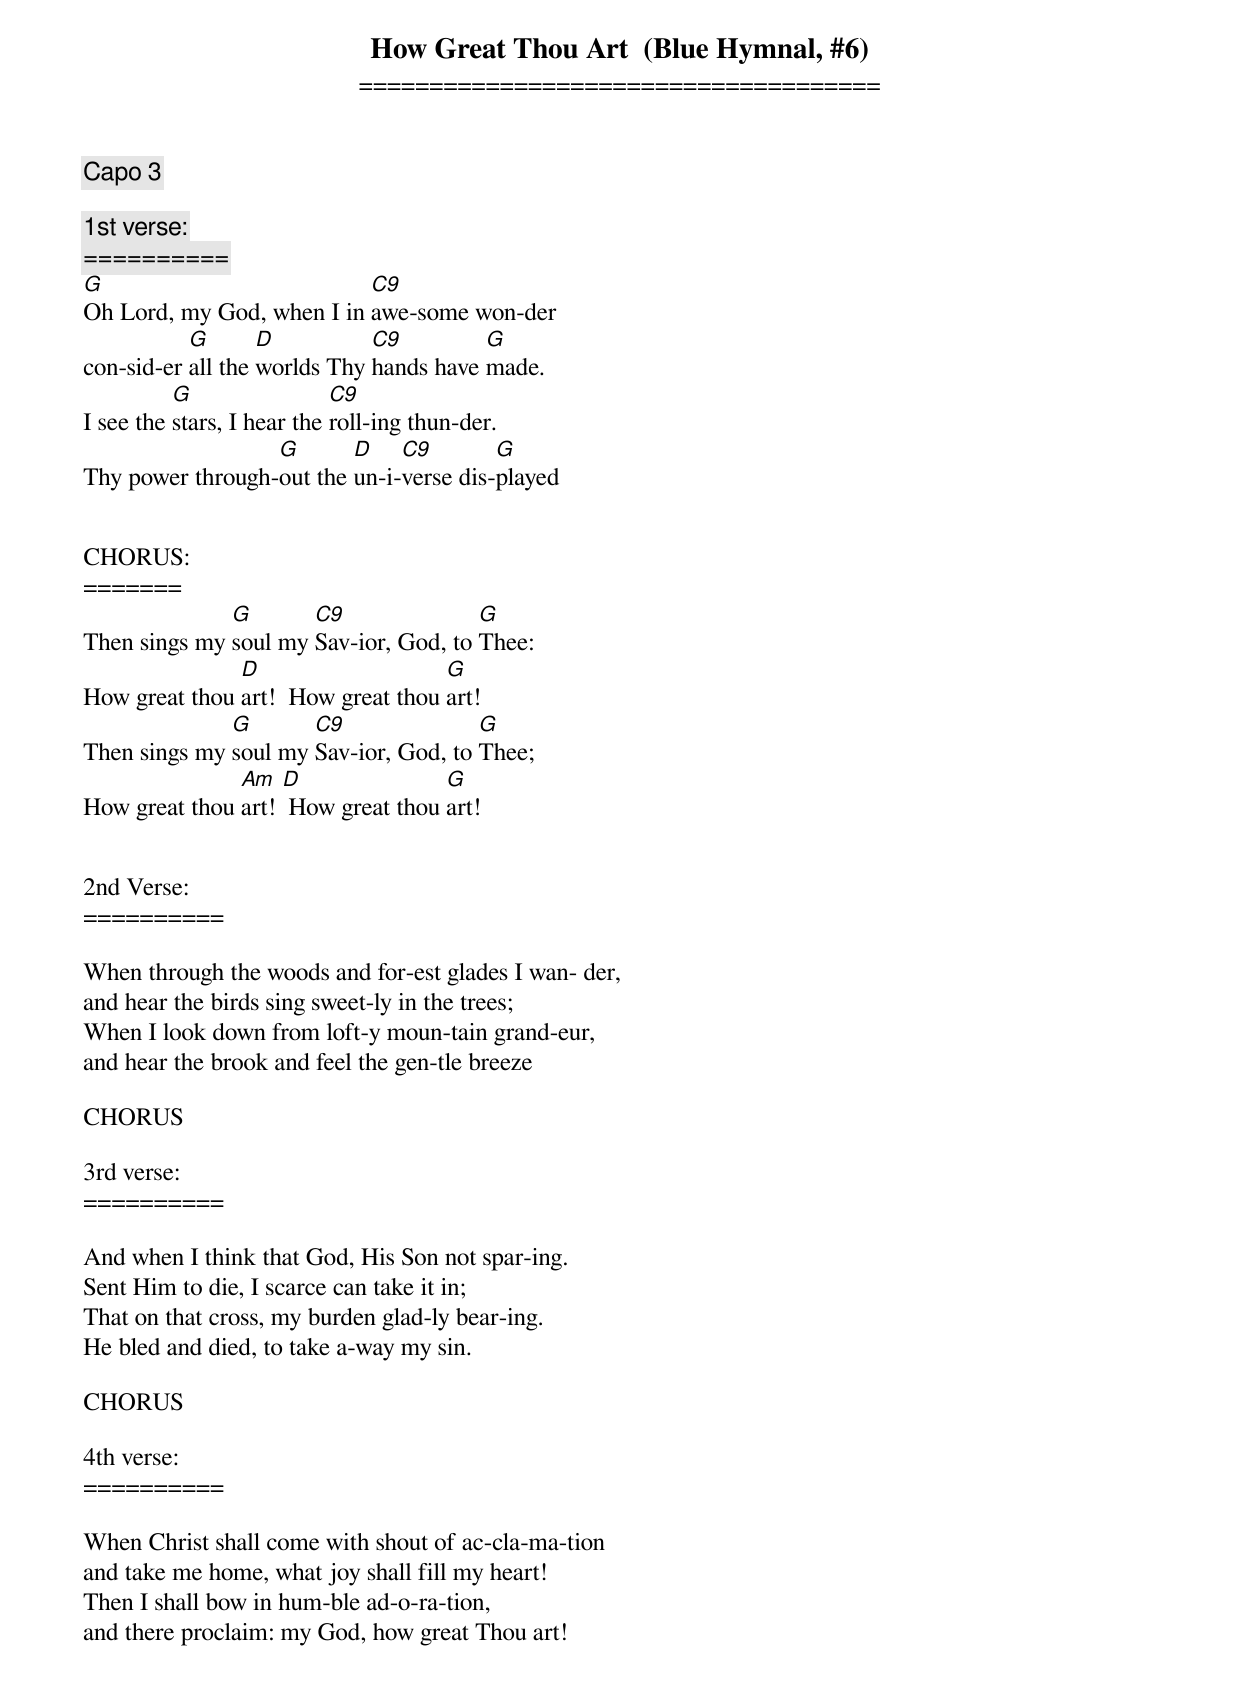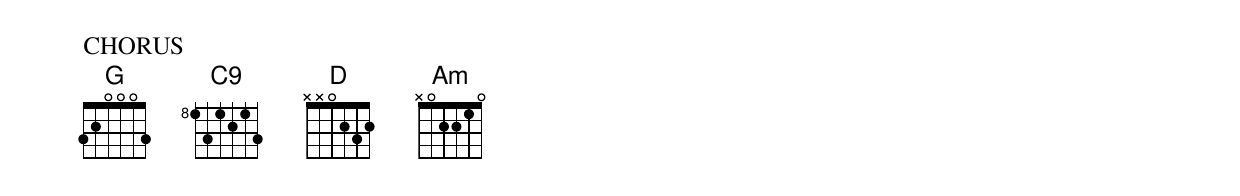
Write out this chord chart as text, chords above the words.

How Great Thou Art  (Blue Hymnal, #6)
=====================================

Capo 3

1st verse:
==========
G                          C9
Oh Lord, my God, when I in awe-some won-der
           G       D          C9         G
con-sid-er all the worlds Thy hands have made.
          G                 C9
I see the stars, I hear the roll-ing thun-der.
                  G       D    C9        G
Thy power through-out the un-i-verse dis-played


CHORUS:
=======
              G       C9               G
Then sings my soul my Sav-ior, God, to Thee:
               D                    G
How great thou art!  How great thou art!
              G       C9               G
Then sings my soul my Sav-ior, God, to Thee;
               Am   D               G
How great thou art!  How great thou art!


2nd Verse:
==========

When through the woods and for-est glades I wan- der,
and hear the birds sing sweet-ly in the trees;
When I look down from loft-y moun-tain grand-eur,
and hear the brook and feel the gen-tle breeze

CHORUS

3rd verse:
==========

And when I think that God, His Son not spar-ing.
Sent Him to die, I scarce can take it in;
That on that cross, my burden glad-ly bear-ing.
He bled and died, to take a-way my sin.

CHORUS

4th verse:
==========

When Christ shall come with shout of ac-cla-ma-tion
and take me home, what joy shall fill my heart!
Then I shall bow in hum-ble ad-o-ra-tion,
and there proclaim: my God, how great Thou art!

CHORUS
